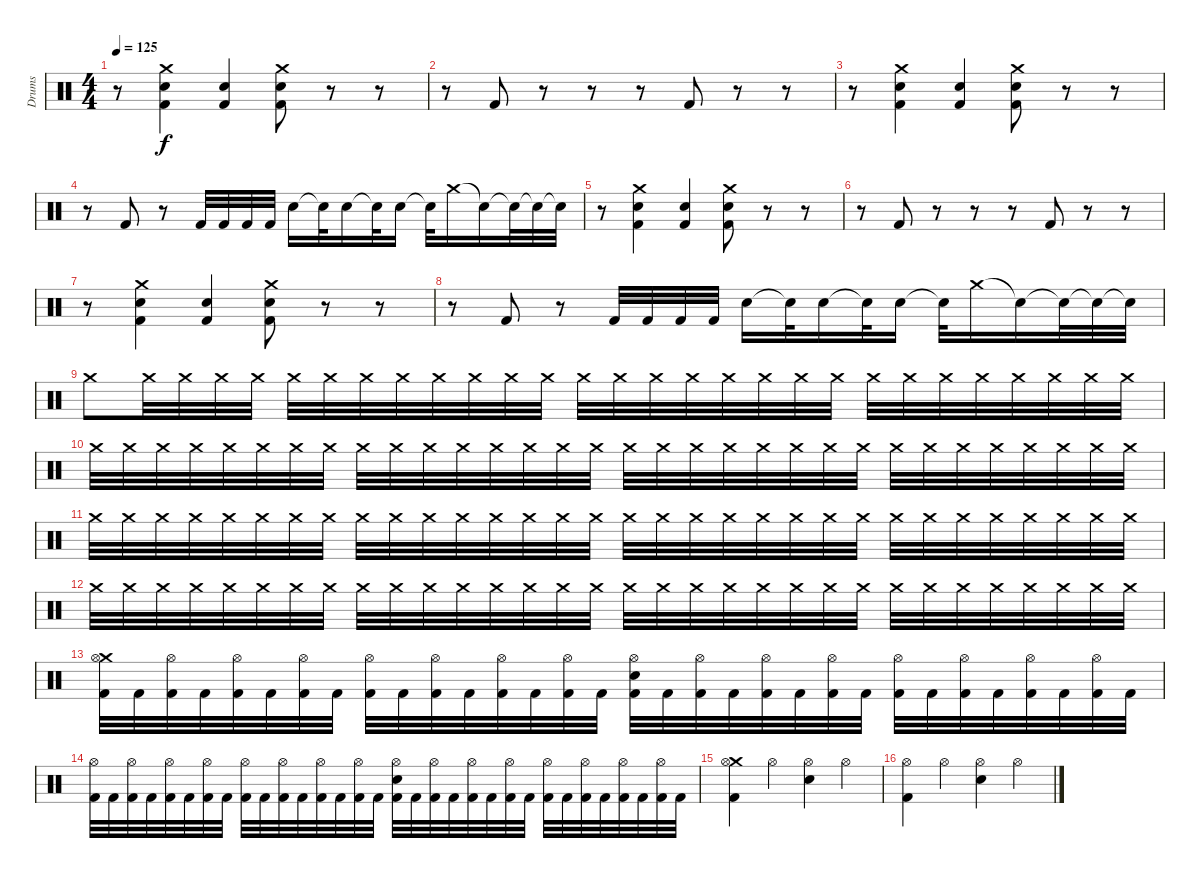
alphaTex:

\track ("Drums" "Drums") {instrument percussion}
\staff {score}
\articulation defaults
\ts (4 4)
\tempo 125
\clef neutral
\ks c
r.8{dy f} ("Crash medium (hit)" "Electric Snare (hit)" "Kick (hit) 2").4 ("Electric Snare (hit)" "Kick (hit) 2").4 ("Crash medium (hit)" "Electric Snare (hit)" "Kick (hit) 2").8 r.8 r.8 |
r.8 "Kick (hit) 2".8 r.8 r.8 r.8 "Kick (hit) 2".8 r.8 r.8 |
r.8 ("Crash medium (hit)" "Electric Snare (hit)" "Kick (hit) 2").4 ("Electric Snare (hit)" "Kick (hit) 2").4 ("Crash medium (hit)" "Electric Snare (hit)" "Kick (hit) 2").8 r.8 r.8 |
r.8 "Kick (hit) 2".8 r.8 "Kick (hit) 2".32 "Kick (hit) 2".32 "Kick (hit) 2".32 "Kick (hit) 2".32 "Electric Snare (hit)".16 "Snare (hit)"{t}.32 "Electric Snare (hit)".16 "Snare (hit)"{t}.32 "Electric Snare (hit)".16 "Snare (hit)"{t}.32 "Crash medium (hit)".16 "Snare (hit)"{t}.16 "Snare (hit)"{t}.32 "Snare (hit)"{t}.32 "Snare (hit)"{t}.32 |
r.8 ("Crash medium (hit)" "Electric Snare (hit)" "Kick (hit) 2").4 ("Electric Snare (hit)" "Kick (hit) 2").4 ("Crash medium (hit)" "Electric Snare (hit)" "Kick (hit) 2").8 r.8 r.8 |
r.8 "Kick (hit) 2".8 r.8 r.8 r.8 "Kick (hit) 2".8 r.8 r.8 |
r.8 ("Crash medium (hit)" "Electric Snare (hit)" "Kick (hit) 2").4 ("Electric Snare (hit)" "Kick (hit) 2").4 ("Crash medium (hit)" "Electric Snare (hit)" "Kick (hit) 2").8 r.8 r.8 |
r.8 "Kick (hit) 2".8 r.8 "Kick (hit) 2".32 "Kick (hit) 2".32 "Kick (hit) 2".32 "Kick (hit) 2".32 "Electric Snare (hit)".16 "Snare (hit)"{t}.32 "Electric Snare (hit)".16 "Snare (hit)"{t}.32 "Electric Snare (hit)".16 "Snare (hit)"{t}.32 "Crash medium (hit)".16 "Snare (hit)"{t}.16 "Snare (hit)"{t}.32 "Snare (hit)"{t}.32 "Snare (hit)"{t}.32 |
"Crash medium (hit)".8{volume 0} "Crash medium (hit)".32{volume 0} "Crash medium (hit)".32 "Crash medium (hit)".32 "Crash medium (hit)".32 "Crash medium (hit)".32 "Crash medium (hit)".32 "Crash medium (hit)".32 "Crash medium (hit)".32 "Crash medium (hit)".32 "Crash medium (hit)".32 "Crash medium (hit)".32 "Crash medium (hit)".32 "Crash medium (hit)".32 "Crash medium (hit)".32 "Crash medium (hit)".32 "Crash medium (hit)".32 "Crash medium (hit)".32 "Crash medium (hit)".32 "Crash medium (hit)".32 "Crash medium (hit)".32 "Crash medium (hit)".32 "Crash medium (hit)".32 "Crash medium (hit)".32 "Crash medium (hit)".32 "Crash medium (hit)".32 "Crash medium (hit)".32 "Crash medium (hit)".32 "Crash medium (hit)".32 |
"Crash medium (hit)".32 "Crash medium (hit)".32 "Crash medium (hit)".32 "Crash medium (hit)".32 "Crash medium (hit)".32 "Crash medium (hit)".32 "Crash medium (hit)".32 "Crash medium (hit)".32 "Crash medium (hit)".32 "Crash medium (hit)".32 "Crash medium (hit)".32 "Crash medium (hit)".32 "Crash medium (hit)".32 "Crash medium (hit)".32 "Crash medium (hit)".32 "Crash medium (hit)".32 "Crash medium (hit)".32{volume 16} "Crash medium (hit)".32 "Crash medium (hit)".32 "Crash medium (hit)".32 "Crash medium (hit)".32 "Crash medium (hit)".32 "Crash medium (hit)".32 "Crash medium (hit)".32 "Crash medium (hit)".32 "Crash medium (hit)".32 "Crash medium (hit)".32 "Crash medium (hit)".32 "Crash medium (hit)".32 "Crash medium (hit)".32 "Crash medium (hit)".32 "Crash medium (hit)".32 |
"Crash medium (hit)".32 "Crash medium (hit)".32 "Crash medium (hit)".32 "Crash medium (hit)".32 "Crash medium (hit)".32 "Crash medium (hit)".32 "Crash medium (hit)".32 "Crash medium (hit)".32 "Crash medium (hit)".32 "Crash medium (hit)".32 "Crash medium (hit)".32 "Crash medium (hit)".32 "Crash medium (hit)".32 "Crash medium (hit)".32 "Crash medium (hit)".32 "Crash medium (hit)".32 "Crash medium (hit)".32 "Crash medium (hit)".32 "Crash medium (hit)".32 "Crash medium (hit)".32 "Crash medium (hit)".32 "Crash medium (hit)".32 "Crash medium (hit)".32 "Crash medium (hit)".32 "Crash medium (hit)".32 "Crash medium (hit)".32 "Crash medium (hit)".32 "Crash medium (hit)".32 "Crash medium (hit)".32 "Crash medium (hit)".32 "Crash medium (hit)".32 "Crash medium (hit)".32 |
"Crash medium (hit)".32 "Crash medium (hit)".32 "Crash medium (hit)".32 "Crash medium (hit)".32 "Crash medium (hit)".32 "Crash medium (hit)".32 "Crash medium (hit)".32 "Crash medium (hit)".32 "Crash medium (hit)".32 "Crash medium (hit)".32 "Crash medium (hit)".32 "Crash medium (hit)".32 "Crash medium (hit)".32 "Crash medium (hit)".32 "Crash medium (hit)".32 "Crash medium (hit)".32 "Crash medium (hit)".32 "Crash medium (hit)".32 "Crash medium (hit)".32 "Crash medium (hit)".32 "Crash medium (hit)".32 "Crash medium (hit)".32 "Crash medium (hit)".32 "Crash medium (hit)".32 "Crash medium (hit)".32 "Crash medium (hit)".32 "Crash medium (hit)".32 "Crash medium (hit)".32 "Crash medium (hit)".32 "Crash medium (hit)".32 "Crash medium (hit)".32 "Crash medium (hit)".32 |
("Crash medium (hit)" "Hi-Hat (open)" "Kick (hit) 2").32 "Kick (hit) 2".32 ("Hi-Hat (open)" "Kick (hit) 2").32 "Kick (hit) 2".32 ("Hi-Hat (open)" "Kick (hit) 2").32 "Kick (hit) 2".32 ("Hi-Hat (open)" "Kick (hit) 2").32 "Kick (hit) 2".32 ("Hi-Hat (open)" "Kick (hit) 2").32 "Kick (hit) 2".32 ("Hi-Hat (open)" "Kick (hit) 2").32 "Kick (hit) 2".32 ("Hi-Hat (open)" "Kick (hit) 2").32 "Kick (hit) 2".32 ("Hi-Hat (open)" "Kick (hit) 2").32 "Kick (hit) 2".32 ("Hi-Hat (open)" "Electric Snare (hit)" "Kick (hit) 2").32 "Kick (hit) 2".32 ("Hi-Hat (open)" "Kick (hit) 2").32 "Kick (hit) 2".32 ("Hi-Hat (open)" "Kick (hit) 2").32 "Kick (hit) 2".32 ("Hi-Hat (open)" "Kick (hit) 2").32 "Kick (hit) 2".32 ("Hi-Hat (open)" "Kick (hit) 2").32 "Kick (hit) 2".32 ("Hi-Hat (open)" "Kick (hit) 2").32 "Kick (hit) 2".32 ("Hi-Hat (open)" "Kick (hit) 2").32 "Kick (hit) 2".32 ("Hi-Hat (open)" "Kick (hit) 2").32 "Kick (hit) 2".32 |
("Hi-Hat (open)" "Kick (hit) 2").32 "Kick (hit) 2".32 ("Hi-Hat (open)" "Kick (hit) 2").32 "Kick (hit) 2".32 ("Hi-Hat (open)" "Kick (hit) 2").32 "Kick (hit) 2".32 ("Hi-Hat (open)" "Kick (hit) 2").32 "Kick (hit) 2".32 ("Hi-Hat (open)" "Kick (hit) 2").32 "Kick (hit) 2".32 ("Hi-Hat (open)" "Kick (hit) 2").32 "Kick (hit) 2".32 ("Hi-Hat (open)" "Kick (hit) 2").32 "Kick (hit) 2".32 ("Hi-Hat (open)" "Kick (hit) 2").32 "Kick (hit) 2".32 ("Hi-Hat (open)" "Electric Snare (hit)" "Kick (hit) 2").32 "Kick (hit) 2".32 ("Hi-Hat (open)" "Kick (hit) 2").32 "Kick (hit) 2".32 ("Hi-Hat (open)" "Kick (hit) 2").32 "Kick (hit) 2".32 ("Hi-Hat (open)" "Kick (hit) 2").32 "Kick (hit) 2".32 ("Hi-Hat (open)" "Kick (hit) 2").32 "Kick (hit) 2".32 ("Hi-Hat (open)" "Kick (hit) 2").32 "Kick (hit) 2".32 ("Hi-Hat (open)" "Kick (hit) 2").32 "Kick (hit) 2".32 ("Hi-Hat (open)" "Kick (hit) 2").32 "Kick (hit) 2".32 |
("Crash medium (hit)" "Hi-Hat (open)" "Kick (hit) 2").4 "Hi-Hat (open)".4 ("Hi-Hat (open)" "Electric Snare (hit)").4 "Hi-Hat (open)".4 |
("Hi-Hat (open)" "Kick (hit) 2").4 "Hi-Hat (open)".4 ("Hi-Hat (open)" "Electric Snare (hit)").4 "Hi-Hat (open)".4
